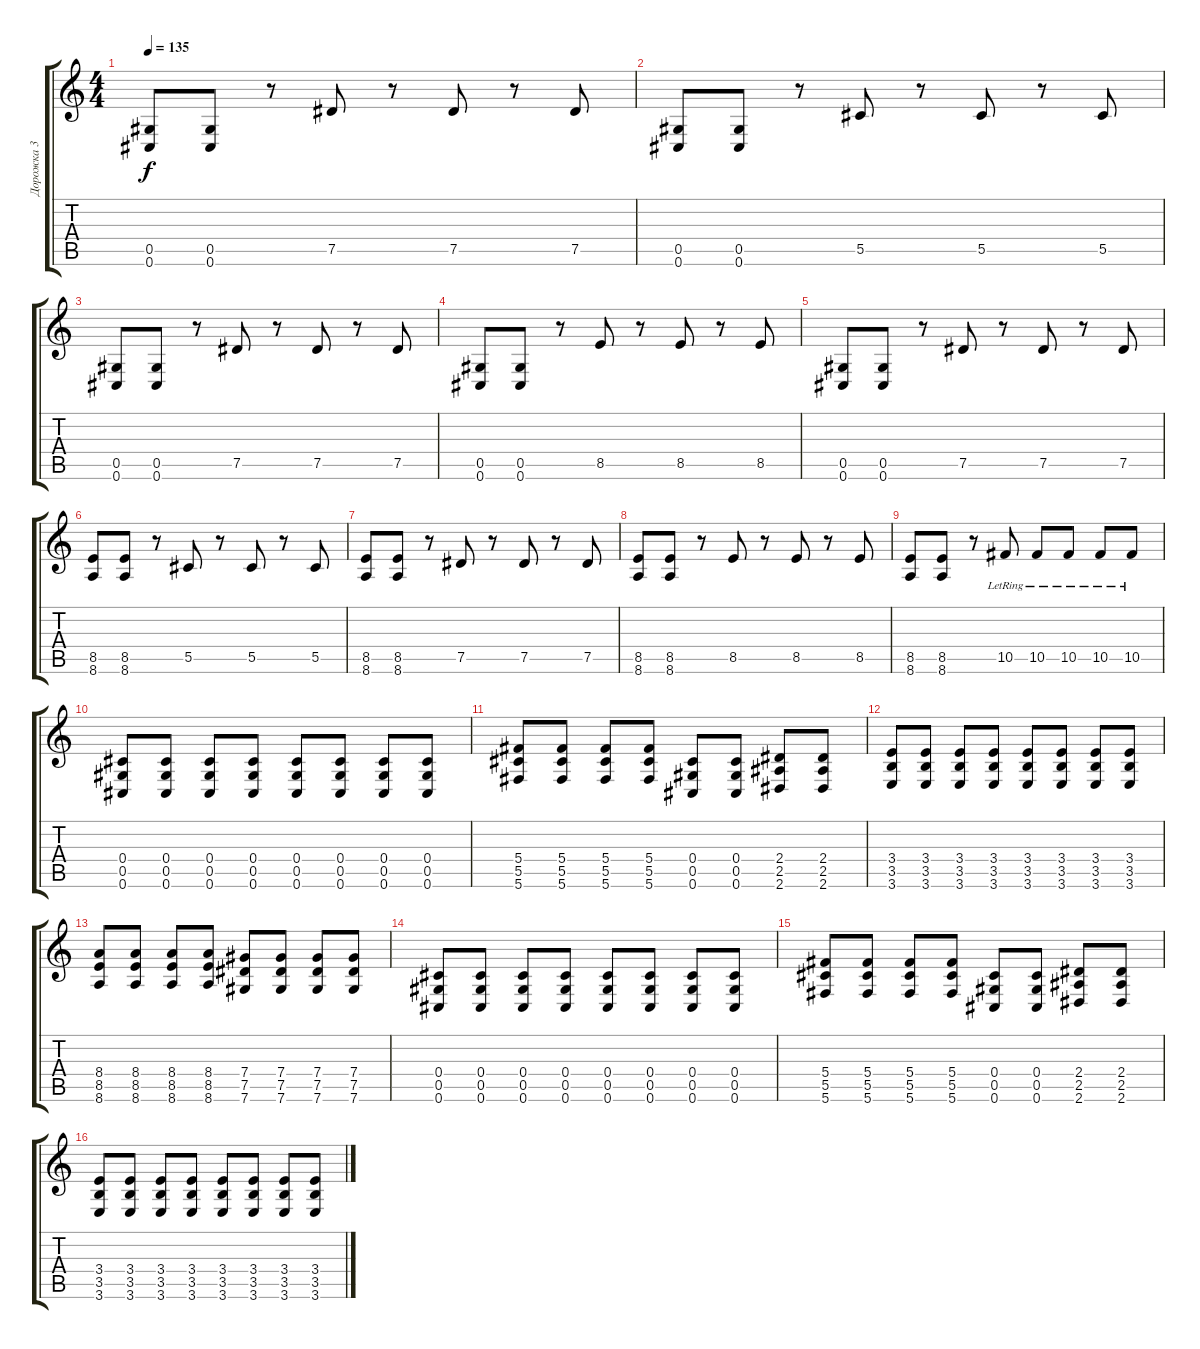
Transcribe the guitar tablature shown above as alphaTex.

\track ("Дорожка 3" "Дорожка 3") {instrument distortionguitar}
\staff {score tabs}
\tuning (Eb4 Bb3 Gb3 Db3 Ab2 Db2) {hide}
\ts (4 4)
\tempo 135
\clef g2
\ks c
(0.5 0.6).8{dy f} (0.5 0.6).8 r.8 7.5.8 r.8 7.5.8 r.8 7.5.8 |
(0.5 0.6).8 (0.5 0.6).8 r.8 5.5.8 r.8 5.5.8 r.8 5.5.8 |
(0.5 0.6).8 (0.5 0.6).8 r.8 7.5.8 r.8 7.5.8 r.8 7.5.8 |
(0.5 0.6).8 (0.5 0.6).8 r.8 8.5.8 r.8 8.5.8 r.8 8.5.8 |
(0.5 0.6).8 (0.5 0.6).8 r.8 7.5.8 r.8 7.5.8 r.8 7.5.8 |
(8.5 8.6).8 (8.5 8.6).8 r.8 5.5.8 r.8 5.5.8 r.8 5.5.8 |
(8.5 8.6).8 (8.5 8.6).8 r.8 7.5.8 r.8 7.5.8 r.8 7.5.8 |
(8.5 8.6).8 (8.5 8.6).8 r.8 8.5.8 r.8 8.5.8 r.8 8.5.8 |
(8.5 8.6).8 (8.5 8.6).8 r.8 10.5{lr}.8 10.5{lr}.8 10.5{lr}.8 10.5{lr}.8 10.5{lr}.8 |
(0.4 0.5 0.6).8 (0.4 0.5 0.6).8 (0.4 0.5 0.6).8 (0.4 0.5 0.6).8 (0.4 0.5 0.6).8 (0.4 0.5 0.6).8 (0.4 0.5 0.6).8 (0.4 0.5 0.6).8 |
(5.4 5.5 5.6).8 (5.4 5.5 5.6).8 (5.4 5.5 5.6).8 (5.4 5.5 5.6).8 (0.4 0.5 0.6).8 (0.4 0.5 0.6).8 (2.4 2.5 2.6).8 (2.4 2.5 2.6).8 |
(3.4 3.5 3.6).8 (3.4 3.5 3.6).8 (3.4 3.5 3.6).8 (3.4 3.5 3.6).8 (3.4 3.5 3.6).8 (3.4 3.5 3.6).8 (3.4 3.5 3.6).8 (3.4 3.5 3.6).8 |
(8.4 8.5 8.6).8 (8.4 8.5 8.6).8 (8.4 8.5 8.6).8 (8.4 8.5 8.6).8 (7.4 7.5 7.6).8 (7.4 7.5 7.6).8 (7.4 7.5 7.6).8 (7.4 7.5 7.6).8 |
(0.4 0.5 0.6).8 (0.4 0.5 0.6).8 (0.4 0.5 0.6).8 (0.4 0.5 0.6).8 (0.4 0.5 0.6).8 (0.4 0.5 0.6).8 (0.4 0.5 0.6).8 (0.4 0.5 0.6).8 |
(5.4 5.5 5.6).8 (5.4 5.5 5.6).8 (5.4 5.5 5.6).8 (5.4 5.5 5.6).8 (0.4 0.5 0.6).8 (0.4 0.5 0.6).8 (2.4 2.5 2.6).8 (2.4 2.5 2.6).8 |
(3.4 3.5 3.6).8 (3.4 3.5 3.6).8 (3.4 3.5 3.6).8 (3.4 3.5 3.6).8 (3.4 3.5 3.6).8 (3.4 3.5 3.6).8 (3.4 3.5 3.6).8 (3.4 3.5 3.6).8
